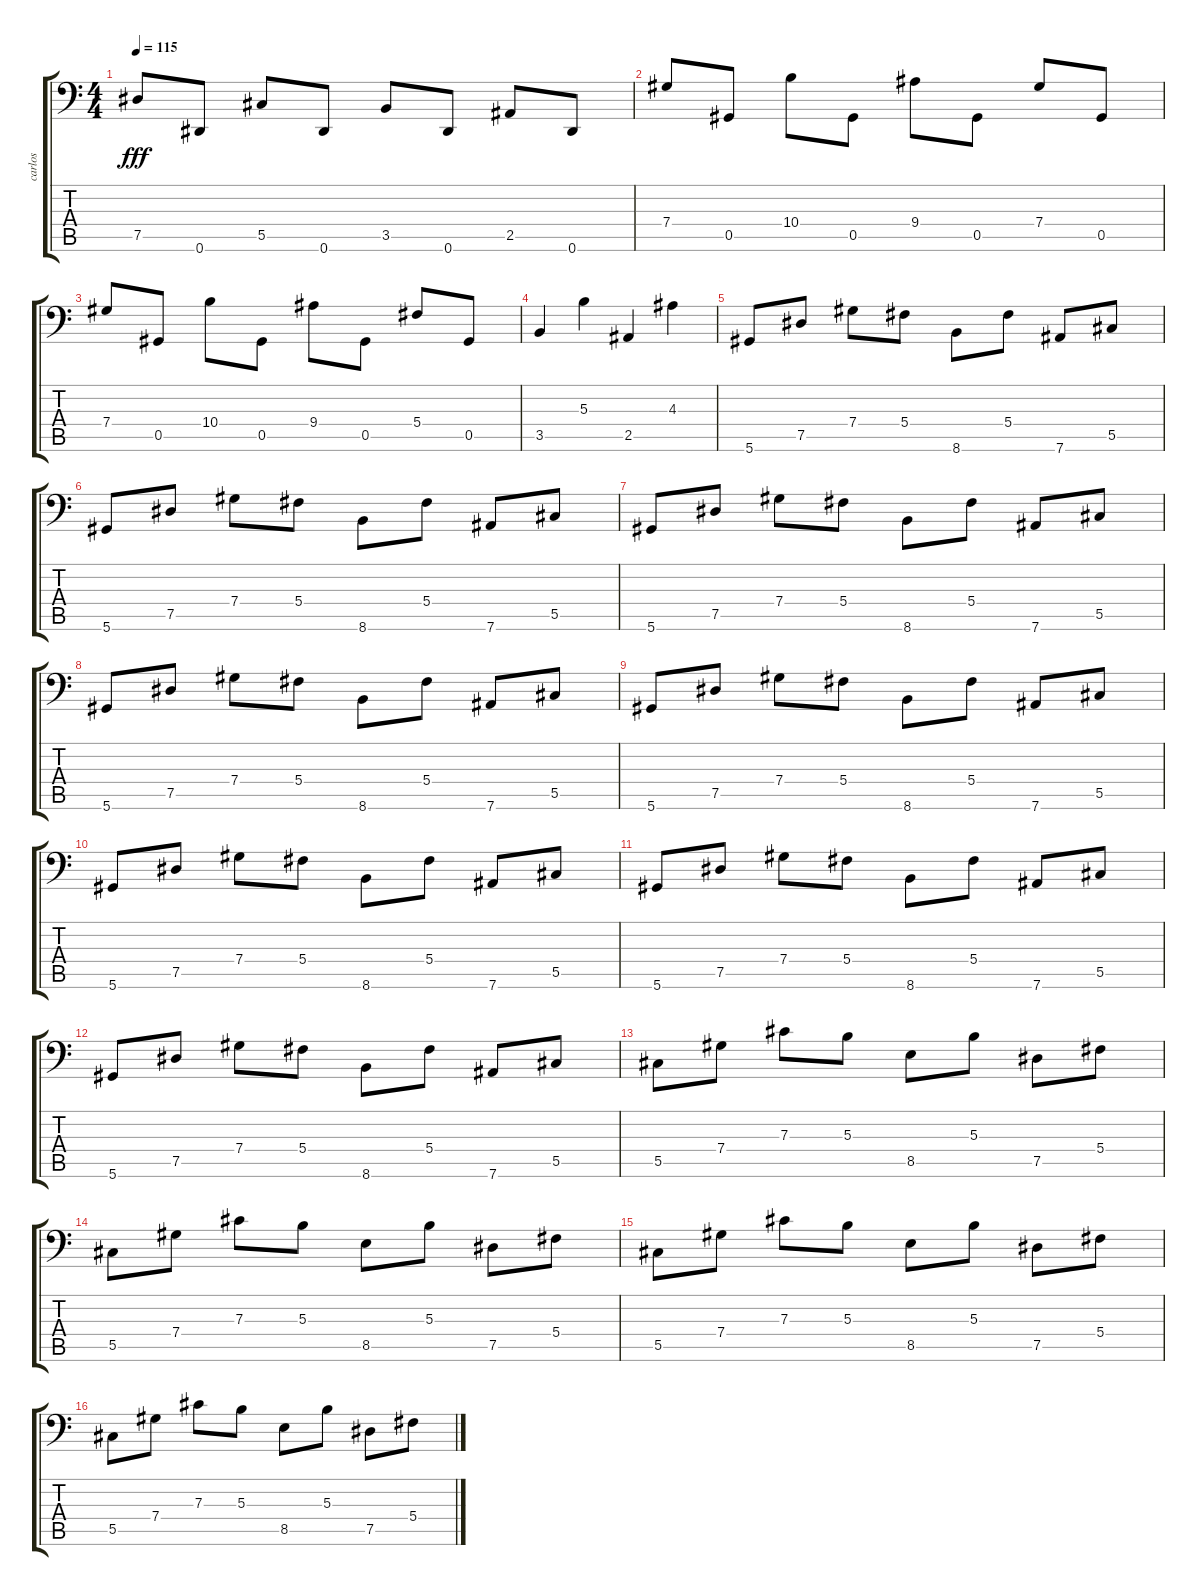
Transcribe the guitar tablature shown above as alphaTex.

\track ("carlos" "carlos") {instrument electricbassfinger}
\staff {score tabs}
\tuning (Eb3 Bb2 Gb2 Db2 Ab1 Eb1) {hide}
\ts (4 4)
\tempo 115
\clef f4
\ks c
7.5.8{dy fff} 0.6.8 5.5.8 0.6.8 3.5.8 0.6.8 2.5.8 0.6.8 |
7.4.8 0.5.8 10.4.8 0.5.8 9.4.8 0.5.8 7.4.8 0.5.8 |
7.4.8 0.5.8 10.4.8 0.5.8 9.4.8 0.5.8 5.4.8 0.5.8 |
3.5.4 5.3.4 2.5.4 4.3.4 |
5.6.8 7.5.8 7.4.8 5.4.8 8.6.8 5.4.8 7.6.8 5.5.8 |
5.6.8 7.5.8 7.4.8 5.4.8 8.6.8 5.4.8 7.6.8 5.5.8 |
5.6.8 7.5.8 7.4.8 5.4.8 8.6.8 5.4.8 7.6.8 5.5.8 |
5.6.8 7.5.8 7.4.8 5.4.8 8.6.8 5.4.8 7.6.8 5.5.8 |
5.6.8 7.5.8 7.4.8 5.4.8 8.6.8 5.4.8 7.6.8 5.5.8 |
5.6.8 7.5.8 7.4.8 5.4.8 8.6.8 5.4.8 7.6.8 5.5.8 |
5.6.8 7.5.8 7.4.8 5.4.8 8.6.8 5.4.8 7.6.8 5.5.8 |
5.6.8 7.5.8 7.4.8 5.4.8 8.6.8 5.4.8 7.6.8 5.5.8 |
5.5.8 7.4.8 7.3.8 5.3.8 8.5.8 5.3.8 7.5.8 5.4.8 |
5.5.8 7.4.8 7.3.8 5.3.8 8.5.8 5.3.8 7.5.8 5.4.8 |
5.5.8 7.4.8 7.3.8 5.3.8 8.5.8 5.3.8 7.5.8 5.4.8 |
5.5.8 7.4.8 7.3.8 5.3.8 8.5.8 5.3.8 7.5.8 5.4.8
